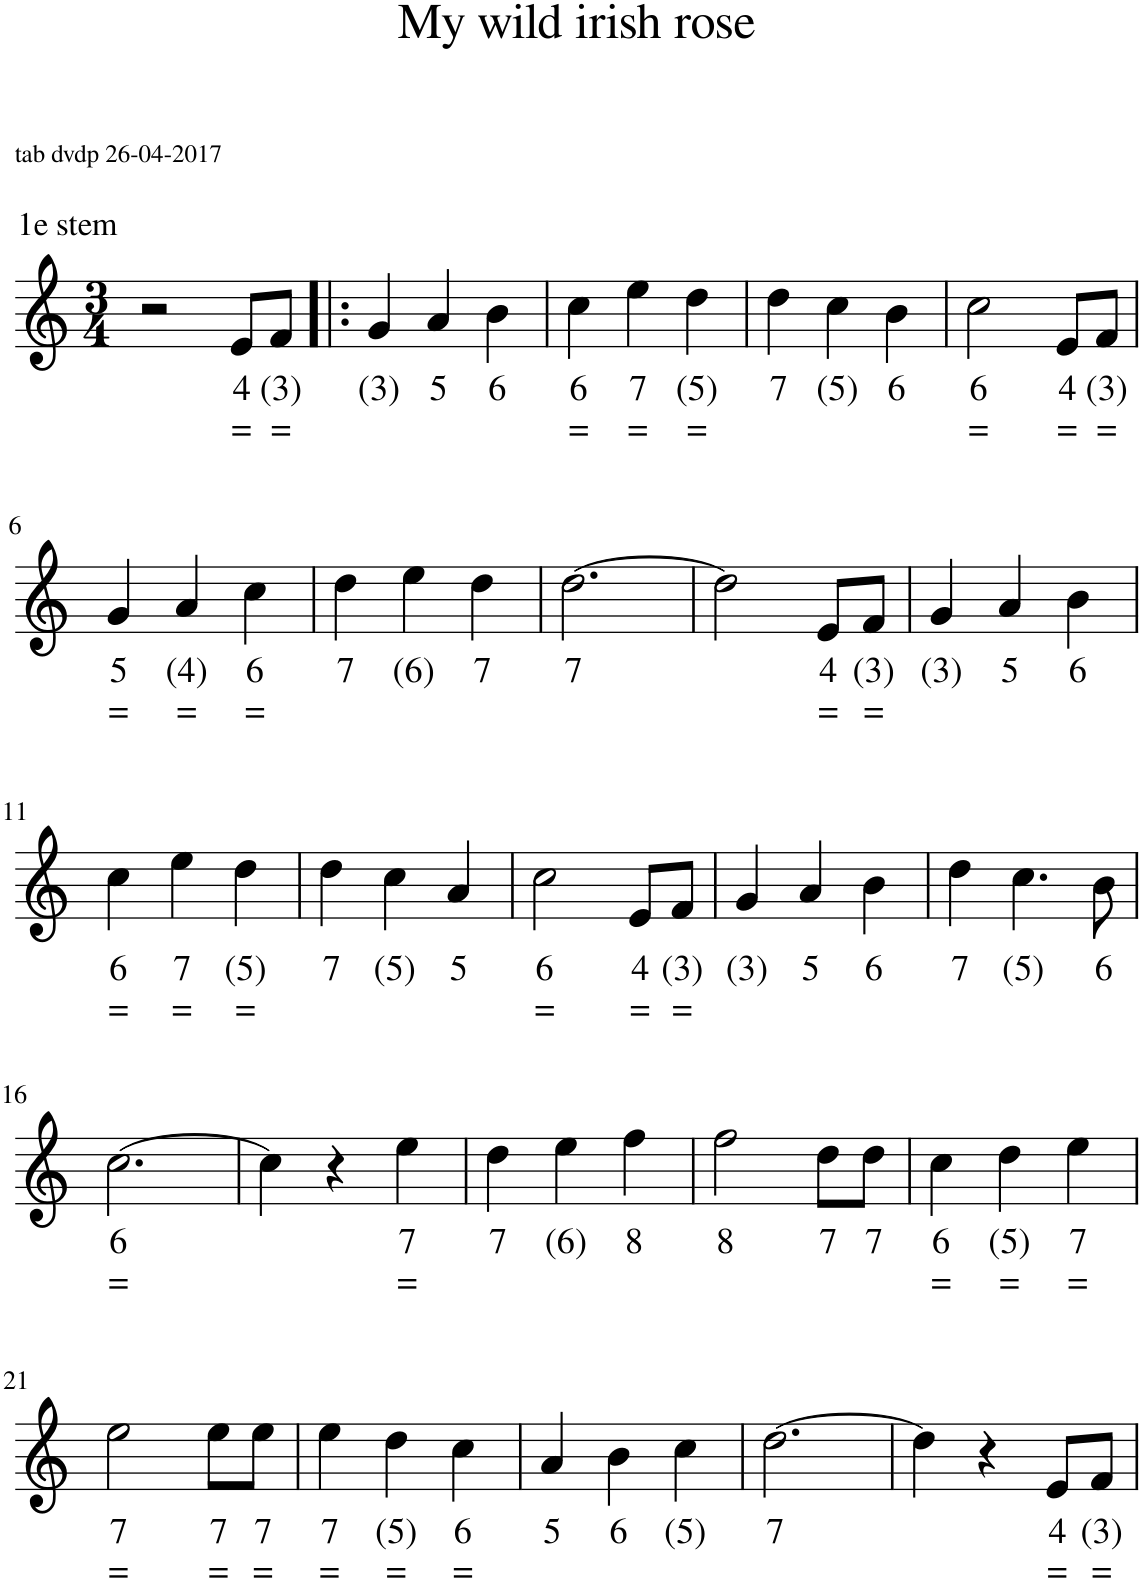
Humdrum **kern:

**kern	**text	**text	**harte	**kern	**text	**text
*part2	*part2	*part2	*part2	*part1	*part1	*part1
*staff2	*staff2	*staff2	*	*staff1	*staff1	*staff1
*I"Stem	*	*	*	*I"Stem	*	*
*stria5	*	*	*	*	*	*
*clefG2	*	*	*	*clefG2	*	*
*k[]	*	*	*	*k[]	*	*
*M3/4	*	*	*	*M3/4	*	*
=1	=1	=1	=1	=1	=1	=1
!	!	!	!	!LO:TX:a:t=1e stem	!	!
!LO:TX:a:t=2e stem	!	!	!	!	!	!
2r	.	.	.	2r	.	.
!	!	!	!	!	!LO:LY:b	!LO:LY:b
8e/L	4	=	C:maj	8e/L	4	=
!	!	!	!	!	!LO:LY:b	!LO:LY:b
8f/J	(3)	=	.	8f/J	(3)	=
=2!|:	=2!|:	=2!|:	=2!|:	=2!|:	=2!|:	=2!|:
!	!	!	!	!	!LO:LY:b	!
4g/	(3)	.	G:maj	4g/	(3)	.
!	!	!	!	!	!LO:LY:b	!
2f/	4	.	.	4a/	5	.
!	!	!	!	!	!LO:LY:b	!
.	.	.	.	4b\	6	.
=3	=3	=3	=3	=3	=3	=3
!	!	!	!	!	!LO:LY:b	!LO:LY:b
4e/	4	=	C:maj	4cc\	6	=
!	!	!	!	!	!LO:LY:b	!LO:LY:b
4g/	5	=	.	4ee\	7	=
!	!	!	!	!	!LO:LY:b	!LO:LY:b
4e/	4	=	.	4dd\	(5)	=
=4	=4	=4	=4	=4	=4	=4
!	!	!	!	!	!LO:LY:b	!
2.f/	4	.	G:maj	4dd\	7	.
!	!	!	!	!	!LO:LY:b	!
.	.	.	.	4cc\	(5)	.
!	!	!	!	!	!LO:LY:b	!
.	.	.	.	4b\	6	.
=5	=5	=5	=5	=5	=5	=5
!	!	!	!	!	!LO:LY:b	!LO:LY:b
2e/	4	=	C:maj	2cc\	6	=
!	!	!	!	!	!LO:LY:b	!LO:LY:b
8e/L	4	=	.	8e/L	4	=
!	!	!	!	!	!LO:LY:b	!LO:LY:b
8f/J	(3)	=	.	8f/J	(3)	=
!!LO:LB:g=z
=6	=6	=6	=6	=6	=6	=6
!	!	!	!	!	!LO:LY:b	!LO:LY:b
4e/	4	=	C:maj	4g/	5	=
!	!	!	!	!	!LO:LY:b	!LO:LY:b
4f/	(3)	=	.	4a/	(4)	=
!	!	!	!	!	!LO:LY:b	!LO:LY:b
4e/	4	=	.	4cc\	6	=
=7	=7	=7	=7	=7	=7	=7
!	!	!	!	!	!LO:LY:b	!
4f/	4	.	G:maj	4dd\	7	.
!	!	!	!	!	!LO:LY:b	!
4g/	(3)	.	.	4ee\	(6)	.
!	!	!	!	!	!LO:LY:b	!
4f/	4	.	.	4dd\	7	.
=8	=8	=8	=8	=8	=8	=8
!	!	!	!	!	!LO:LY:b	!
[2.f/	4	.	G:maj	[2.dd\	7	.
=9	=9	=9	=9	=9	=9	=9
4f/]	.	.	G:maj	2dd\]	.	.
4r	.	.	.	.	.	.
!	!	!	!	!	!LO:LY:b	!LO:LY:b
4g/	(3)	.	.	8e/L	4	=
!	!	!	!	!	!LO:LY:b	!LO:LY:b
.	.	.	.	8f/J	(3)	=
=10	=10	=10	=10	=10	=10	=10
!	!	!	!	!	!LO:LY:b	!
4d/	3	.	G:maj	4g/	(3)	.
!	!	!	!	!	!LO:LY:b	!
4e/	(2)	.	.	4a/	5	.
!	!	!	!	!	!LO:LY:b	!
4g/	(3)	.	.	4b\	6	.
!!LO:LB:g=z
=11	=11	=11	=11	=11	=11	=11
!	!	!	!	!	!LO:LY:b	!LO:LY:b
4e/	4	=	C:maj	4cc\	6	=
!	!	!	!	!	!LO:LY:b	!LO:LY:b
4g/	5	=	.	4ee\	7	=
!	!	!	!	!	!LO:LY:b	!LO:LY:b
4e/	4	=	.	4dd\	(5)	=
=12	=12	=12	=12	=12	=12	=12
!	!	!	!	!	!LO:LY:b	!
2f/	4	.	G:maj	4dd\	7	.
!	!	!	!	!	!LO:LY:b	!
.	.	.	.	4cc\	(5)	.
!	!	!	!	!	!LO:LY:b	!
4d/	3	.	.	4a/	5	.
=13	=13	=13	=13	=13	=13	=13
!	!	!	!	!	!LO:LY:b	!LO:LY:b
2g/	5	=	C:maj	2cc\	6	=
!	!	!	!	!	!LO:LY:b	!LO:LY:b
8g/L	5	=	.	8e/L	4	=
!	!	!	!	!	!LO:LY:b	!LO:LY:b
8g/J	5	=	.	8f/J	(3)	=
=14	=14	=14	=14	=14	=14	=14
!	!	!	!	!	!LO:LY:b	!
4g/	(3)	.	G:maj	4g/	(3)	.
!	!	!	!	!	!LO:LY:b	!
2f/	4	.	.	4a/	5	.
!	!	!	!	!	!LO:LY:b	!
.	.	.	.	4b\	6	.
=15	=15	=15	=15	=15	=15	=15
!	!	!	!	!	!LO:LY:b	!
4g/	(3)	.	G:maj	4dd\	7	.
!	!	!	!	!	!LO:LY:b	!
2f/	4	.	.	4.cc\	(5)	.
!	!	!	!	!	!LO:LY:b	!
.	.	.	.	8b\	6	.
!!LO:LB:g=z
=16	=16	=16	=16	=16	=16	=16
!	!	!	!	!	!LO:LY:b	!LO:LY:b
[2.e/	4	=	C:maj	[2.cc\	6	=
=17	=17	=17	=17	=17	=17	=17
4e/]	.	.	C:maj	4cc\]	.	.
4r	.	.	.	4r	.	.
!	!	!	!	!	!LO:LY:b	!LO:LY:b
8e/L	4	=	.	4ee\	7	=
8f/J	(3)	=	.	.	.	.
=18	=18	=18	=18	=18	=18	=18
!	!	!	!	!	!LO:LY:b	!
4f/	4	.	G:maj	4dd\	7	.
!	!	!	!	!	!LO:LY:b	!
4g/	(3)	.	.	4ee\	(6)	.
!	!	!	!	!	!LO:LY:b	!
4a/	5	.	.	4ff\	8	.
=19	=19	=19	=19	=19	=19	=19
!	!	!	!	!	!LO:LY:b	!
2a/	5	.	G:maj	2ff\	8	.
!	!	!	!	!	!LO:LY:b	!
8f/L	4	.	.	8dd\L	7	.
!	!	!	!	!	!LO:LY:b	!
8f/J	4	.	.	8dd\J	7	.
=20	=20	=20	=20	=20	=20	=20
!	!	!	!	!	!LO:LY:b	!LO:LY:b
2e/	4	=	C:maj	4cc\	6	=
!	!	!	!	!	!LO:LY:b	!LO:LY:b
.	.	.	.	4dd\	(5)	=
!	!	!	!	!	!LO:LY:b	!LO:LY:b
4g/	5	=	.	4ee\	7	=
!!LO:LB:g=z
=21	=21	=21	=21	=21	=21	=21
!	!	!	!	!	!LO:LY:b	!LO:LY:b
2e/	4	=	C:maj	2ee\	7	=
!	!	!	!	!	!LO:LY:b	!LO:LY:b
8e/L	4	=	.	8ee\L	7	=
!	!	!	!	!	!LO:LY:b	!LO:LY:b
8f/J	(3)	=	.	8ee\J	7	=
=22	=22	=22	=22	=22	=22	=22
!	!	!	!	!	!LO:LY:b	!LO:LY:b
4g/	5	=	C:maj	4ee\	7	=
!	!	!	!	!	!LO:LY:b	!LO:LY:b
2e/	4	=	.	4dd\	(5)	=
!	!	!	!	!	!LO:LY:b	!LO:LY:b
.	.	.	.	4cc\	6	=
=23	=23	=23	=23	=23	=23	=23
!	!	!	!	!	!LO:LY:b	!
2.f/	4	.	G:maj	4a/	5	.
!	!	!	!	!	!LO:LY:b	!
.	.	.	.	4b\	6	.
!	!	!	!	!	!LO:LY:b	!
.	.	.	.	4cc\	(5)	.
=24	=24	=24	=24	=24	=24	=24
!	!	!	!	!	!LO:LY:b	!
[2.f/	4	.	G:maj	[2.dd\	7	.
=25	=25	=25	=25	=25	=25	=25
4f/]	.	.	G:maj	4dd\]	.	.
4r	.	.	.	4r	.	.
!	!	!	!	!	!LO:LY:b	!LO:LY:b
4g/	(3)	.	.	8e/L	4	=
!	!	!	!	!	!LO:LY:b	!LO:LY:b
.	.	.	.	8f/J	(3)	=
=	=	=	=	=	=	=
*-	*-	*-	*-	*-	*-	*-
